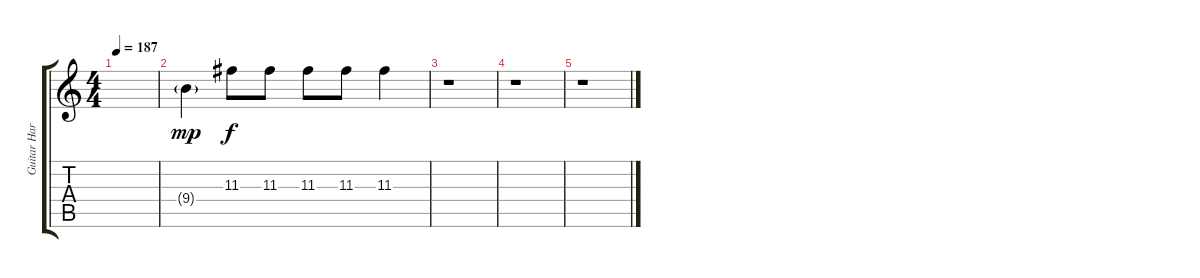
\track ("Guitar Harmonics" "Guitar Har") {instrument overdrivenguitar}
\staff {score tabs}
\tuning (E4 B3 G3 D3 A2 E2) {hide}
\ts (4 4)
\tempo 187
\clef g2
\ks c
|
9.4{g}.4{dy mp} 11.3.8{dy f} 11.3.8 11.3.8 11.3.8 11.3.4 |
r.1 |
r.1 |
r.1
